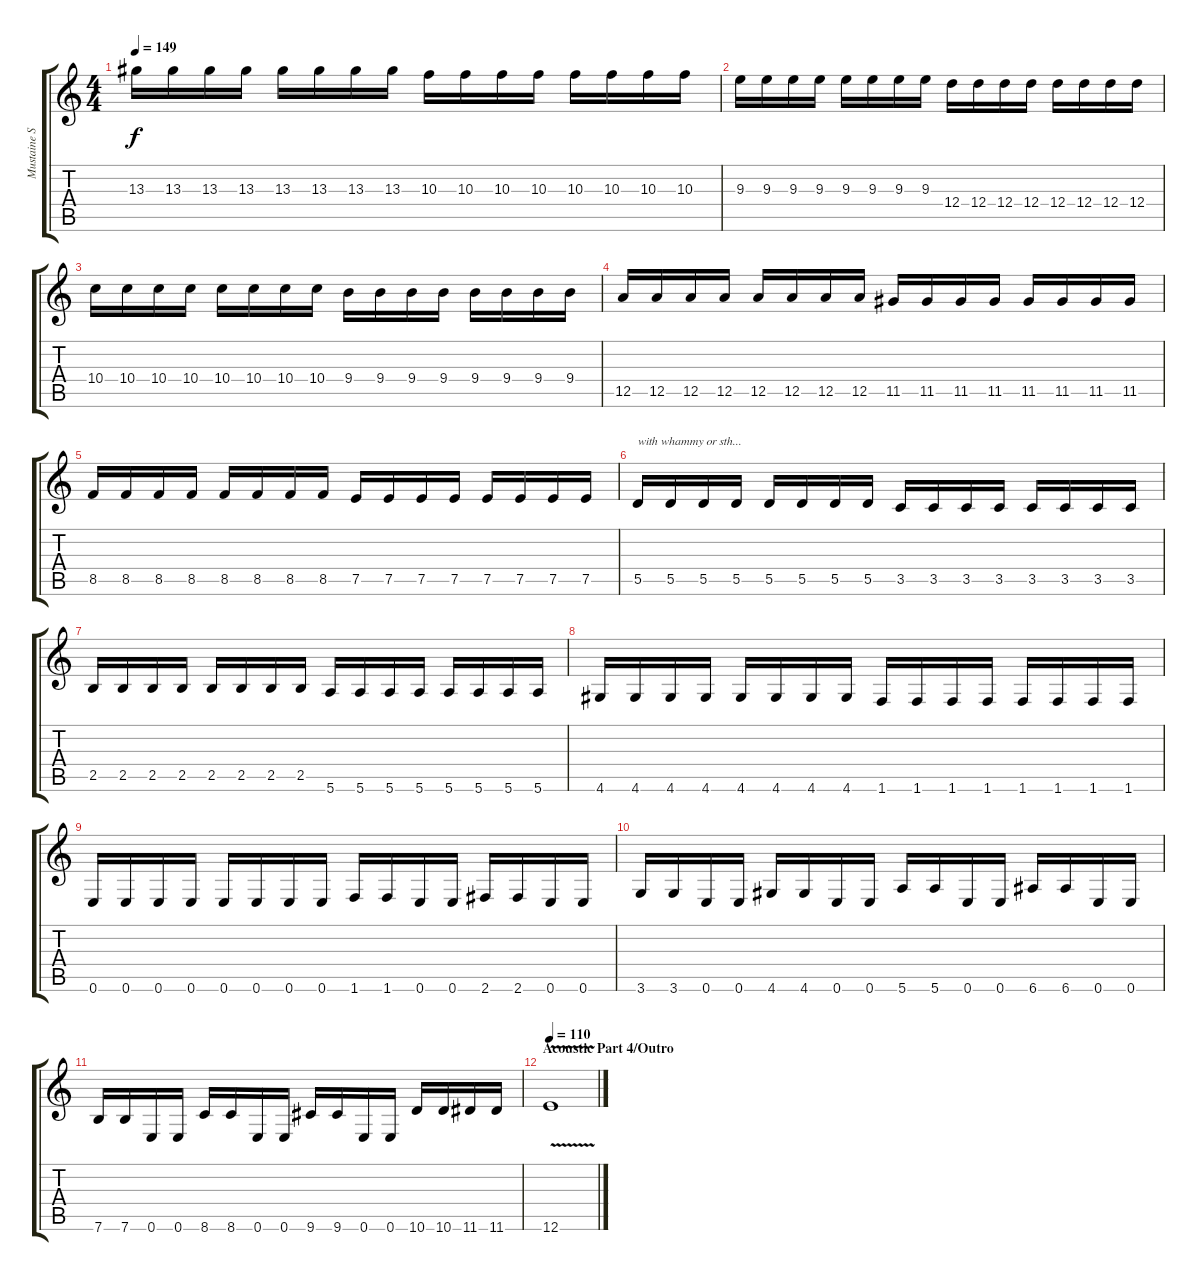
\track ("Mustaine Solo" "Mustaine S") {instrument overdrivenguitar}
\staff {score tabs}
\tuning (E4 B3 G3 D3 A2 E2) {hide}
\ts (4 4)
\tempo 149
\clef g2
\ks c
13.3.16{dy f} 13.3.16 13.3.16 13.3.16 13.3.16 13.3.16 13.3.16 13.3.16 10.3.16 10.3.16 10.3.16 10.3.16 10.3.16 10.3.16 10.3.16 10.3.16 |
9.3.16 9.3.16 9.3.16 9.3.16 9.3.16 9.3.16 9.3.16 9.3.16 12.4.16 12.4.16 12.4.16 12.4.16 12.4.16 12.4.16 12.4.16 12.4.16 |
10.4.16 10.4.16 10.4.16 10.4.16 10.4.16 10.4.16 10.4.16 10.4.16 9.4.16 9.4.16 9.4.16 9.4.16 9.4.16 9.4.16 9.4.16 9.4.16 |
12.5.16 12.5.16 12.5.16 12.5.16 12.5.16 12.5.16 12.5.16 12.5.16 11.5.16 11.5.16 11.5.16 11.5.16 11.5.16 11.5.16 11.5.16 11.5.16 |
8.5.16 8.5.16 8.5.16 8.5.16 8.5.16 8.5.16 8.5.16 8.5.16 7.5.16 7.5.16 7.5.16 7.5.16 7.5.16 7.5.16 7.5.16 7.5.16 |
5.5.16{txt "with whammy or sth..."} 5.5.16 5.5.16 5.5.16 5.5.16 5.5.16 5.5.16 5.5.16 3.5.16 3.5.16 3.5.16 3.5.16 3.5.16 3.5.16 3.5.16 3.5.16 |
2.5.16 2.5.16 2.5.16 2.5.16 2.5.16 2.5.16 2.5.16 2.5.16 5.6.16 5.6.16 5.6.16 5.6.16 5.6.16 5.6.16 5.6.16 5.6.16 |
4.6.16 4.6.16 4.6.16 4.6.16 4.6.16 4.6.16 4.6.16 4.6.16 1.6.16 1.6.16 1.6.16 1.6.16 1.6.16 1.6.16 1.6.16 1.6.16 |
0.6.16 0.6.16 0.6.16 0.6.16 0.6.16 0.6.16 0.6.16 0.6.16 1.6.16 1.6.16 0.6.16 0.6.16 2.6.16 2.6.16 0.6.16 0.6.16 |
3.6.16 3.6.16 0.6.16 0.6.16 4.6.16 4.6.16 0.6.16 0.6.16 5.6.16 5.6.16 0.6.16 0.6.16 6.6.16 6.6.16 0.6.16 0.6.16 |
7.6.16 7.6.16 0.6.16 0.6.16 8.6.16 8.6.16 0.6.16 0.6.16 9.6.16 9.6.16 0.6.16 0.6.16 10.6.16 10.6.16 11.6.16 11.6.16 |
\section ("" "Acoustic Part 4/Outro")
\tempo 110
12.6{v}.1
